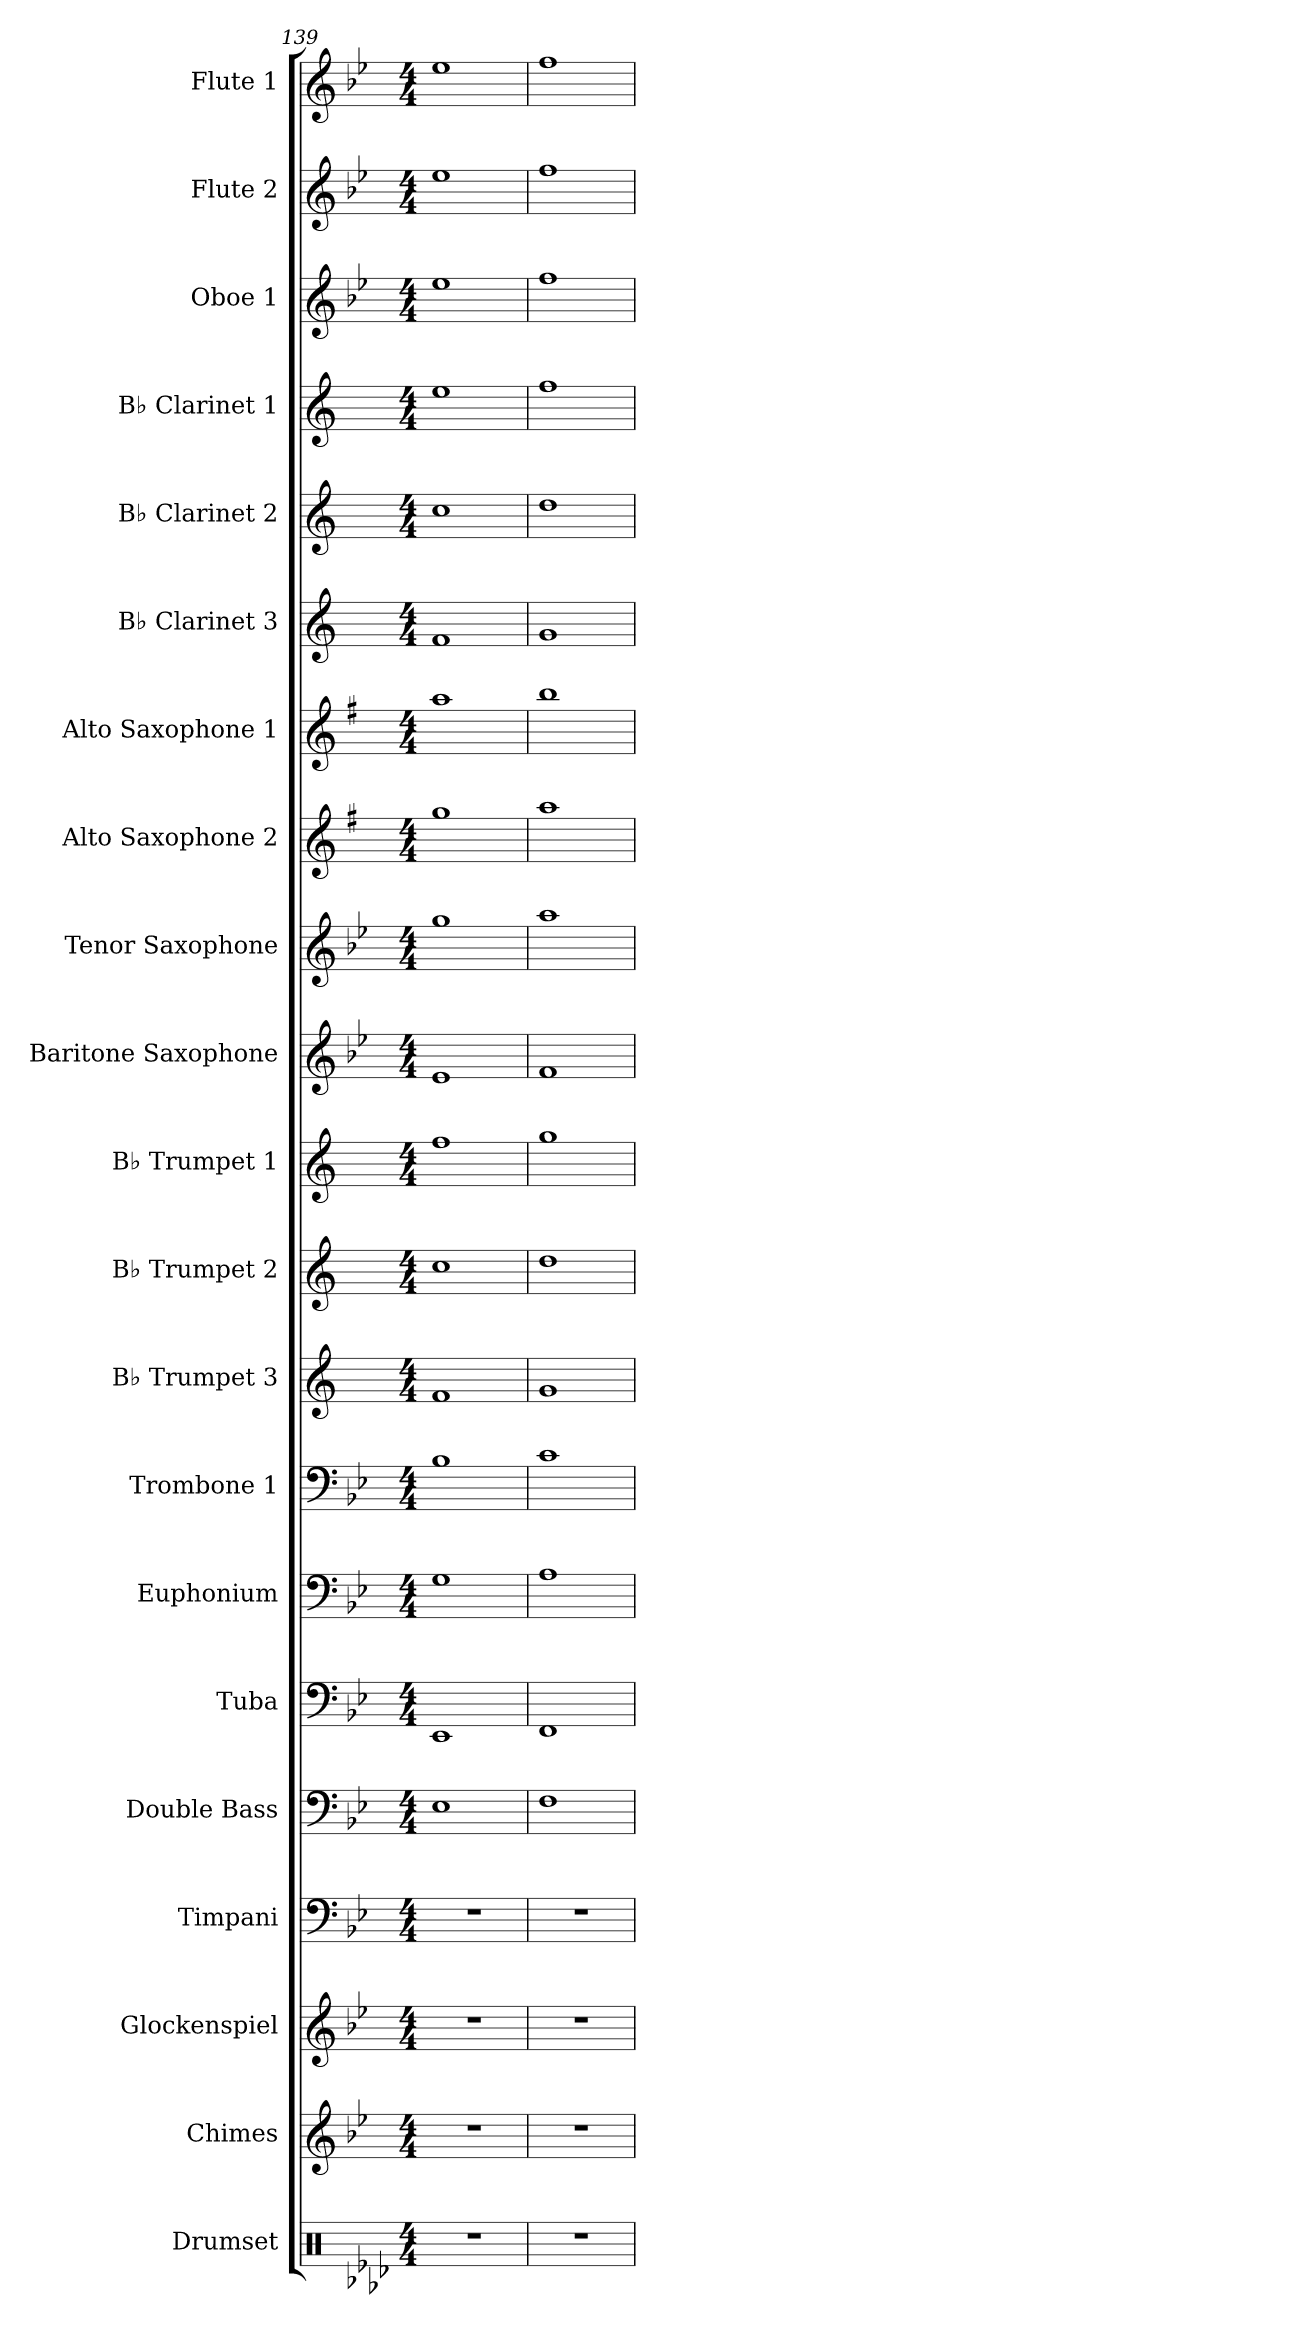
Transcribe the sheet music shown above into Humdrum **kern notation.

**kern	**kern	**kern	**kern	**kern	**kern	**kern	**kern	**kern	**kern	**kern	**kern	**kern	**kern	**kern	**kern	**kern	**kern	**kern	**kern	**kern
*part21	*part20	*part19	*part18	*part17	*part16	*part15	*part14	*part13	*part12	*part11	*part10	*part9	*part8	*part7	*part6	*part5	*part4	*part3	*part2	*part1
*staff21	*staff20	*staff19	*staff18	*staff17	*staff16	*staff15	*staff14	*staff13	*staff12	*staff11	*staff10	*staff9	*staff8	*staff7	*staff6	*staff5	*staff4	*staff3	*staff2	*staff1
*I"Drumset	*I"Chimes	*I"Glockenspiel	*I"Timpani	*I"Double Bass	*I"Tuba	*I"Euphonium	*I"Trombone 1	*I"B♭ Trumpet 3	*I"B♭ Trumpet 2	*I"B♭ Trumpet 1	*I"Baritone Saxophone	*I"Tenor Saxophone	*I"Alto Saxophone 2	*I"Alto Saxophone 1	*I"B♭ Clarinet 3	*I"B♭ Clarinet 2	*I"B♭ Clarinet 1	*I"Oboe 1	*I"Flute 2	*I"Flute 1
*I'D. Set	*I'Cme.	*I'Glk.	*I'Timp.	*I'Db.	*I'Tba.	*I'Euph.	*I'Tbn. 1	*I'B♭ Tpt. 3	*I'B♭ Tpt. 2	*I'B♭ Tpt. 1	*I'Bar. Sax.	*I'T. Sax.	*I'A. Sax. 2	*I'A. Sax. 1	*I'B♭ Cl. 3	*I'B♭ Cl. 2	*I'B♭ Cl. 1	*I'Ob. 1	*I'Fl. 2	*I'Fl. 1
*clefX	*clefG2	*clefG2	*clefF4	*clefF4	*clefF4	*clefF4	*clefF4	*clefG2	*clefG2	*clefG2	*clefG2	*clefG2	*clefG2	*clefG2	*clefG2	*clefG2	*clefG2	*clefG2	*clefG2	*clefG2
*	*	*ITrd-14c-24	*	*ITrd7c12	*	*	*	*ITrd1c2	*ITrd1c2	*ITrd1c2	*ITrd12c21	*ITrd8c14	*ITrd5c9	*ITrd5c9	*ITrd1c2	*ITrd1c2	*ITrd1c2	*	*	*
*k[b-e-a-d-]	*k[b-e-]	*k[b-e-]	*k[b-e-]	*k[b-e-]	*k[b-e-]	*k[b-e-]	*k[b-e-]	*k[b-e-]	*k[b-e-]	*k[b-e-]	*k[b-e-]	*k[b-e-]	*k[b-e-]	*k[b-e-]	*k[b-e-]	*k[b-e-]	*k[b-e-]	*k[b-e-]	*k[b-e-]	*k[b-e-]
*M4/4	*M4/4	*M4/4	*M4/4	*M4/4	*M4/4	*M4/4	*M4/4	*M4/4	*M4/4	*M4/4	*M4/4	*M4/4	*M4/4	*M4/4	*M4/4	*M4/4	*M4/4	*M4/4	*M4/4	*M4/4
=139	=139	=139	=139	=139	=139	=139	=139	=139	=139	=139	=139	=139	=139	=139	=139	=139	=139	=139	=139	=139
1r	1r	1r	1r	1EE-	1EE-	1G	1B-	1e-	1b-	1ee-	1E-	1g	1b-	1cc	1e-	1b-	1dd	1ee-	1ee-	1ee-
=140	=140	=140	=140	=140	=140	=140	=140	=140	=140	=140	=140	=140	=140	=140	=140	=140	=140	=140	=140	=140
1r	1r	1r	1r	1FF	1FF	1A	1c	1f	1cc	1ff	1F	1a	1cc	1dd	1f	1cc	1ee-	1ff	1ff	1ff
=	=	=	=	=	=	=	=	=	=	=	=	=	=	=	=	=	=	=	=	=
*-	*-	*-	*-	*-	*-	*-	*-	*-	*-	*-	*-	*-	*-	*-	*-	*-	*-	*-	*-	*-
